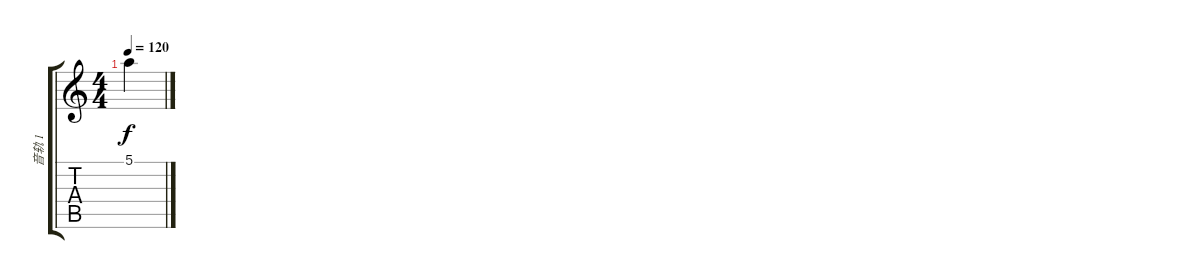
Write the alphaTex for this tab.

\track ("音轨 1" "音轨 1") {instrument acousticguitarnylon}
\staff {score tabs}
\tuning (E4 B3 G3 D3 A2 E2) {hide}
\ts (4 4)
\tempo 120
\clef g2
\ks c
5.1.4{dy f instrument acousticguitarnylon}
